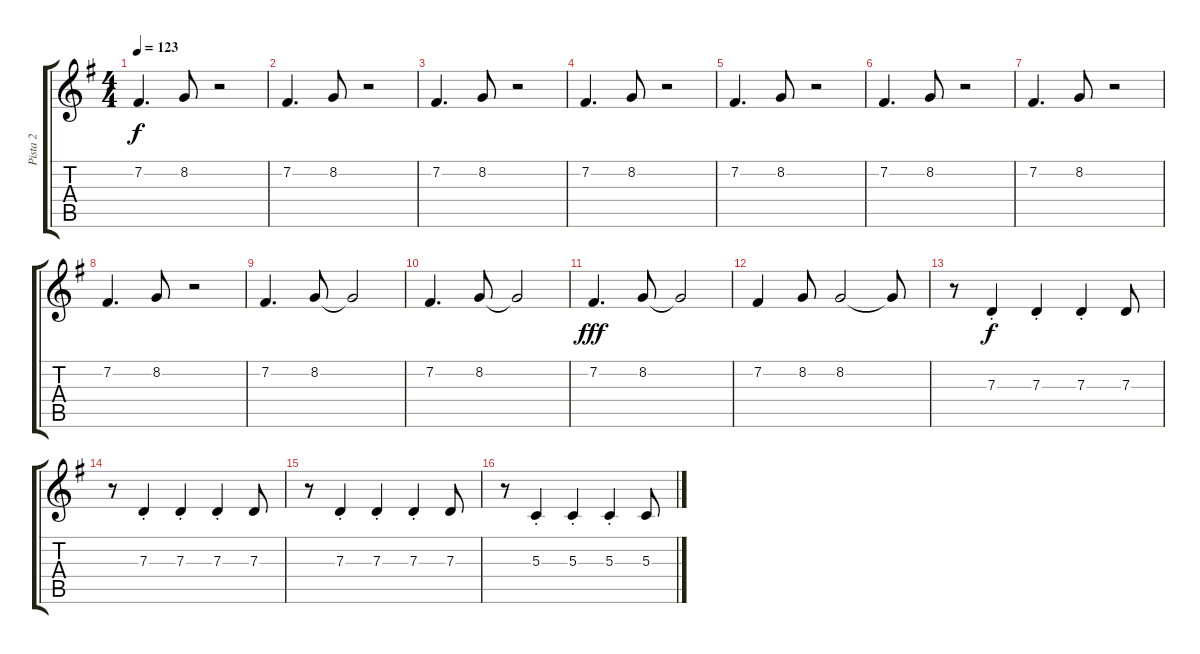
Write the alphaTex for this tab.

\track ("Pista 2" "Pista 2") {instrument flute}
\staff {score tabs}
\tuning (E4 B3 G3 D3 A2 E2) {hide}
\ts (4 4)
\tempo 123
\clef g2
\ks g
7.2.4{d dy f} 8.2.8 r.2 |
7.2.4{d} 8.2.8 r.2 |
7.2.4{d} 8.2.8 r.2 |
7.2.4{d} 8.2.8 r.2 |
7.2.4{d} 8.2.8 r.2 |
7.2.4{d} 8.2.8 r.2 |
7.2.4{d} 8.2.8 r.2 |
7.2.4{d} 8.2.8 r.2 |
7.2.4{d} 8.2.8 8.2{t}.2 |
7.2.4{d} 8.2.8 8.2{t}.2 |
7.2.4{d dy fff} 8.2.8 8.2{t}.2 |
7.2.4 8.2.8 8.2.2 8.2{t}.8 |
r.8 7.3{st}.4{dy f} 7.3{st}.4 7.3{st}.4 7.3.8 |
r.8 7.3{st}.4 7.3{st}.4 7.3{st}.4 7.3.8 |
r.8 7.3{st}.4 7.3{st}.4 7.3{st}.4 7.3.8 |
r.8 5.3{st}.4 5.3{st}.4 5.3{st}.4 5.3.8
